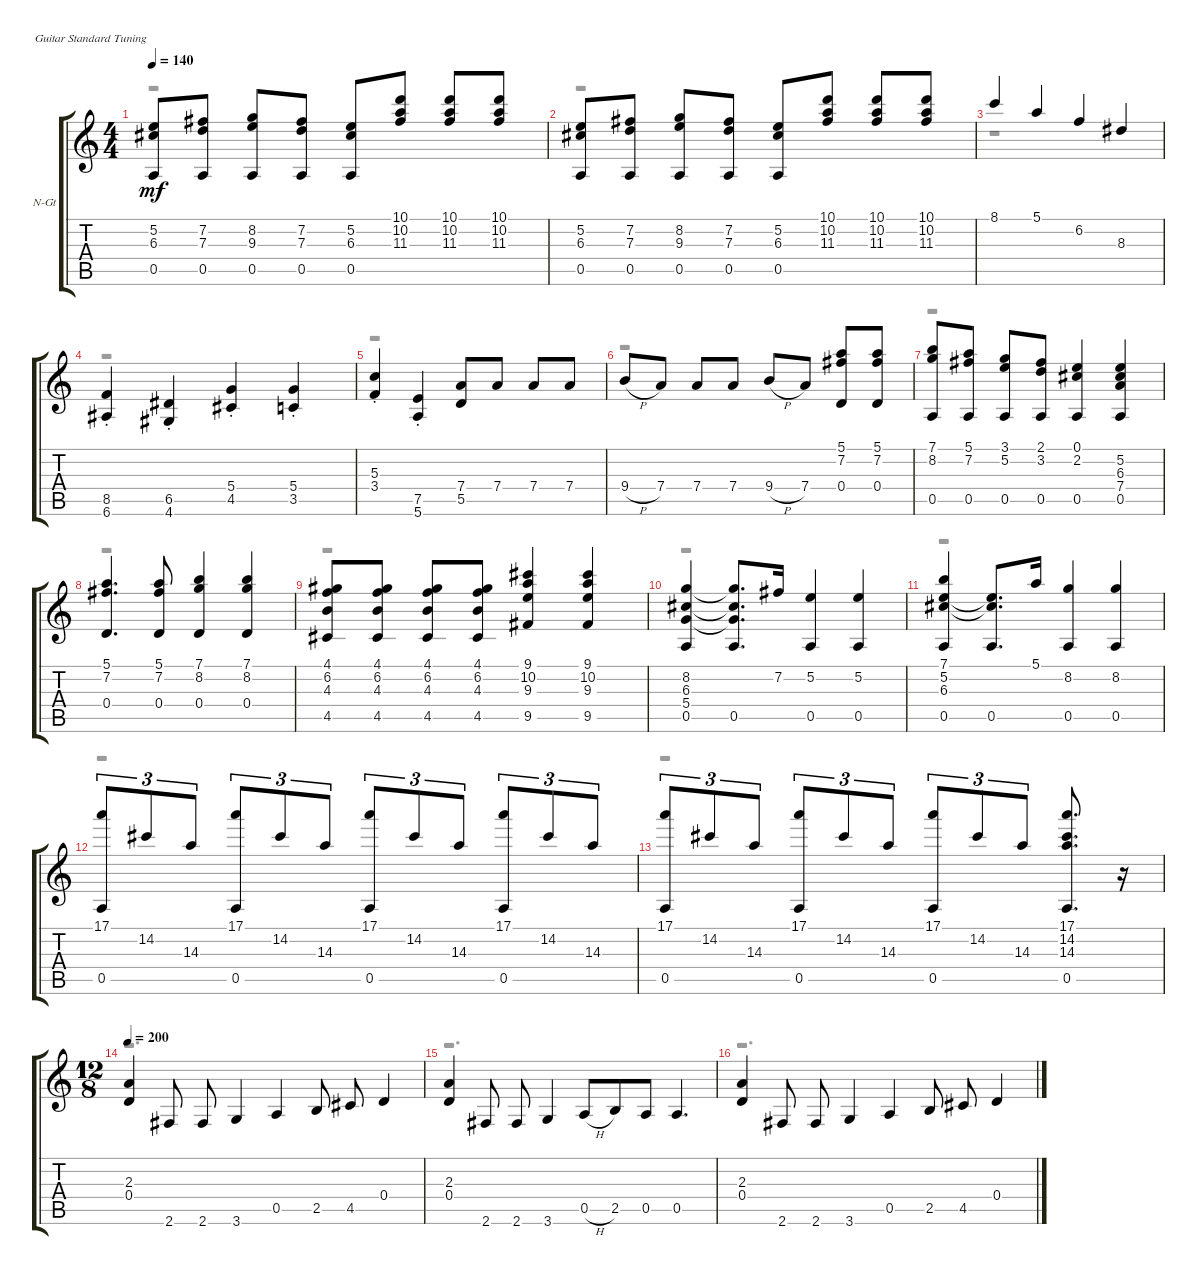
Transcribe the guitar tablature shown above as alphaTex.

\defaultSystemsLayout 4
\bracketExtendMode groupsimilarinstruments
\firstSystemTrackNameOrientation horizontal
\otherSystemsTrackNameOrientation horizontal
\track ("Nylon Guitar" "N-Gt") {instrument acousticguitarnylon}
\staff {score tabs}
\tuning (E4 B3 G3 D3 A2 E2)
\voice
\ts (4 4)
\tempo 140
\clef g2
\scale
1.03909
\ks c
(5.2 6.3 0.5).8{dy mf} (7.2 7.3 0.5).8 (8.2 9.3 0.5).8 (7.2 7.3 0.5).8 (5.2 6.3 0.5).8 (10.1 10.2 11.3).8 (10.1 10.2 11.3).8 (10.1 10.2 11.3).8 |
\scale
0.960908 (5.2 6.3 0.5).8 (7.2 7.3 0.5).8 (8.2 9.3 0.5).8 (7.2 7.3 0.5).8 (5.2 6.3 0.5).8 (10.1 10.2 11.3).8 (10.1 10.2 11.3).8 (10.1 10.2 11.3).8 |
\scale
1.03909 8.1.4 5.1.4 6.2.4 8.3.4 |
\scale
0.960908 (8.5{st} 6.6{st}).4 (6.5{st} 4.6{st}).4 (5.4{st} 4.5{st}).4 (5.4{st} 3.5{st}).4 |
\scale
1.03909 (3.4{st} 5.3).4 (7.5{st} 5.6{st}).4 (7.4 5.5).8 7.4.8 7.4.8 7.4.8 |
\scale
0.960908 9.4{h}.8 7.4.8 7.4.8 7.4.8 9.4{h}.8 7.4.8 (5.1 7.2 0.4).8 (5.1 7.2 0.4).8 |
\scale
1.03909 (7.1 8.2 0.5).8 (5.1 7.2 0.5).8 (3.1 5.2 0.5).8 (2.1 3.2 0.5).8 (0.1 2.2 0.5).4 (5.2 6.3 7.4 0.5).4 |
\scale
0.960908 (5.1 7.2 0.4).4{d} (5.1 7.2 0.4).8 (7.1 8.2 0.4).4 (7.1 8.2 0.4).4 |
\scale
1.03909 (4.1 6.2 4.3 4.5).8 (4.1 6.2 4.3 4.5).8 (4.1 6.2 4.3 4.5).8 (4.1 6.2 4.3 4.5).8 (9.1 10.2 9.3 9.5).4 (9.1 10.2 9.3 9.5).4 |
\scale
0.960908 (8.2 6.3 5.4 0.5).4 (8.2{t} 6.3{t} 5.4{t} 0.5).8{d} 7.2.16 (5.2 0.5).4 (5.2 0.5).4 |
\scale
1.03909 (5.2 6.3 0.5 7.1).4 (5.2{t} 6.3{t} 0.5).8{d} 5.1.16 (8.2 0.5).4 (8.2 0.5).4 |
\scale
0.960908 (17.1 0.5).8{tu (3 2)} 14.2.8{tu (3 2)} 14.3.8{tu (3 2)} (17.1 0.5).8{tu (3 2)} 14.2.8{tu (3 2)} 14.3.8{tu (3 2)} (17.1 0.5).8{tu (3 2)} 14.2.8{tu (3 2)} 14.3.8{tu (3 2)} (17.1 0.5).8{tu (3 2)} 14.2.8{tu (3 2)} 14.3.8{tu (3 2)} |
\scale
1.03909 (17.1 0.5).8{tu (3 2)} 14.2.8{tu (3 2)} 14.3.8{tu (3 2)} (17.1 0.5).8{tu (3 2)} 14.2.8{tu (3 2)} 14.3.8{tu (3 2)} (17.1 0.5).8{tu (3 2)} 14.2.8{tu (3 2)} 14.3.8{tu (3 2)} (17.1 0.5 14.2 14.3).8{d} r.16 |
\ts (12 8)
\tempo 200
\scale
0.960908 (2.3 0.4).4 2.6.8 2.6.8 3.6.4 0.5.4 2.5.8 4.5.8 0.4.4 |
\scale
1.03909 (2.3 0.4).4 2.6.8 2.6.8 3.6.4 0.5{h}.8 2.5.8 0.5.8 0.5.4{d} |
\scale
0.960908 (2.3 0.4).4 2.6.8 2.6.8 3.6.4 0.5.4 2.5.8 4.5.8 0.4.4
\voice
\clef g2
\ottava regular
\simile none
\scale
1.03909
\ks c
r.1{dy mf} |
\scale
0.960908 r.1 |
\scale
1.03909 r.1 |
\scale
0.960908 r.1 |
\scale
1.03909 r.1 |
\scale
0.960908 r.1 |
\scale
1.03909 r.1 |
\scale
0.960908 r.1 |
\scale
1.03909 r.1 |
\scale
0.960908 r.1 |
\scale
1.03909 r.1 |
\scale
0.960908 r.1 |
\scale
1.03909 r.1 |
\scale
0.960908 r.1{d} |
\scale
1.03909 r.1{d} |
\scale
0.960908 r.1{d}
